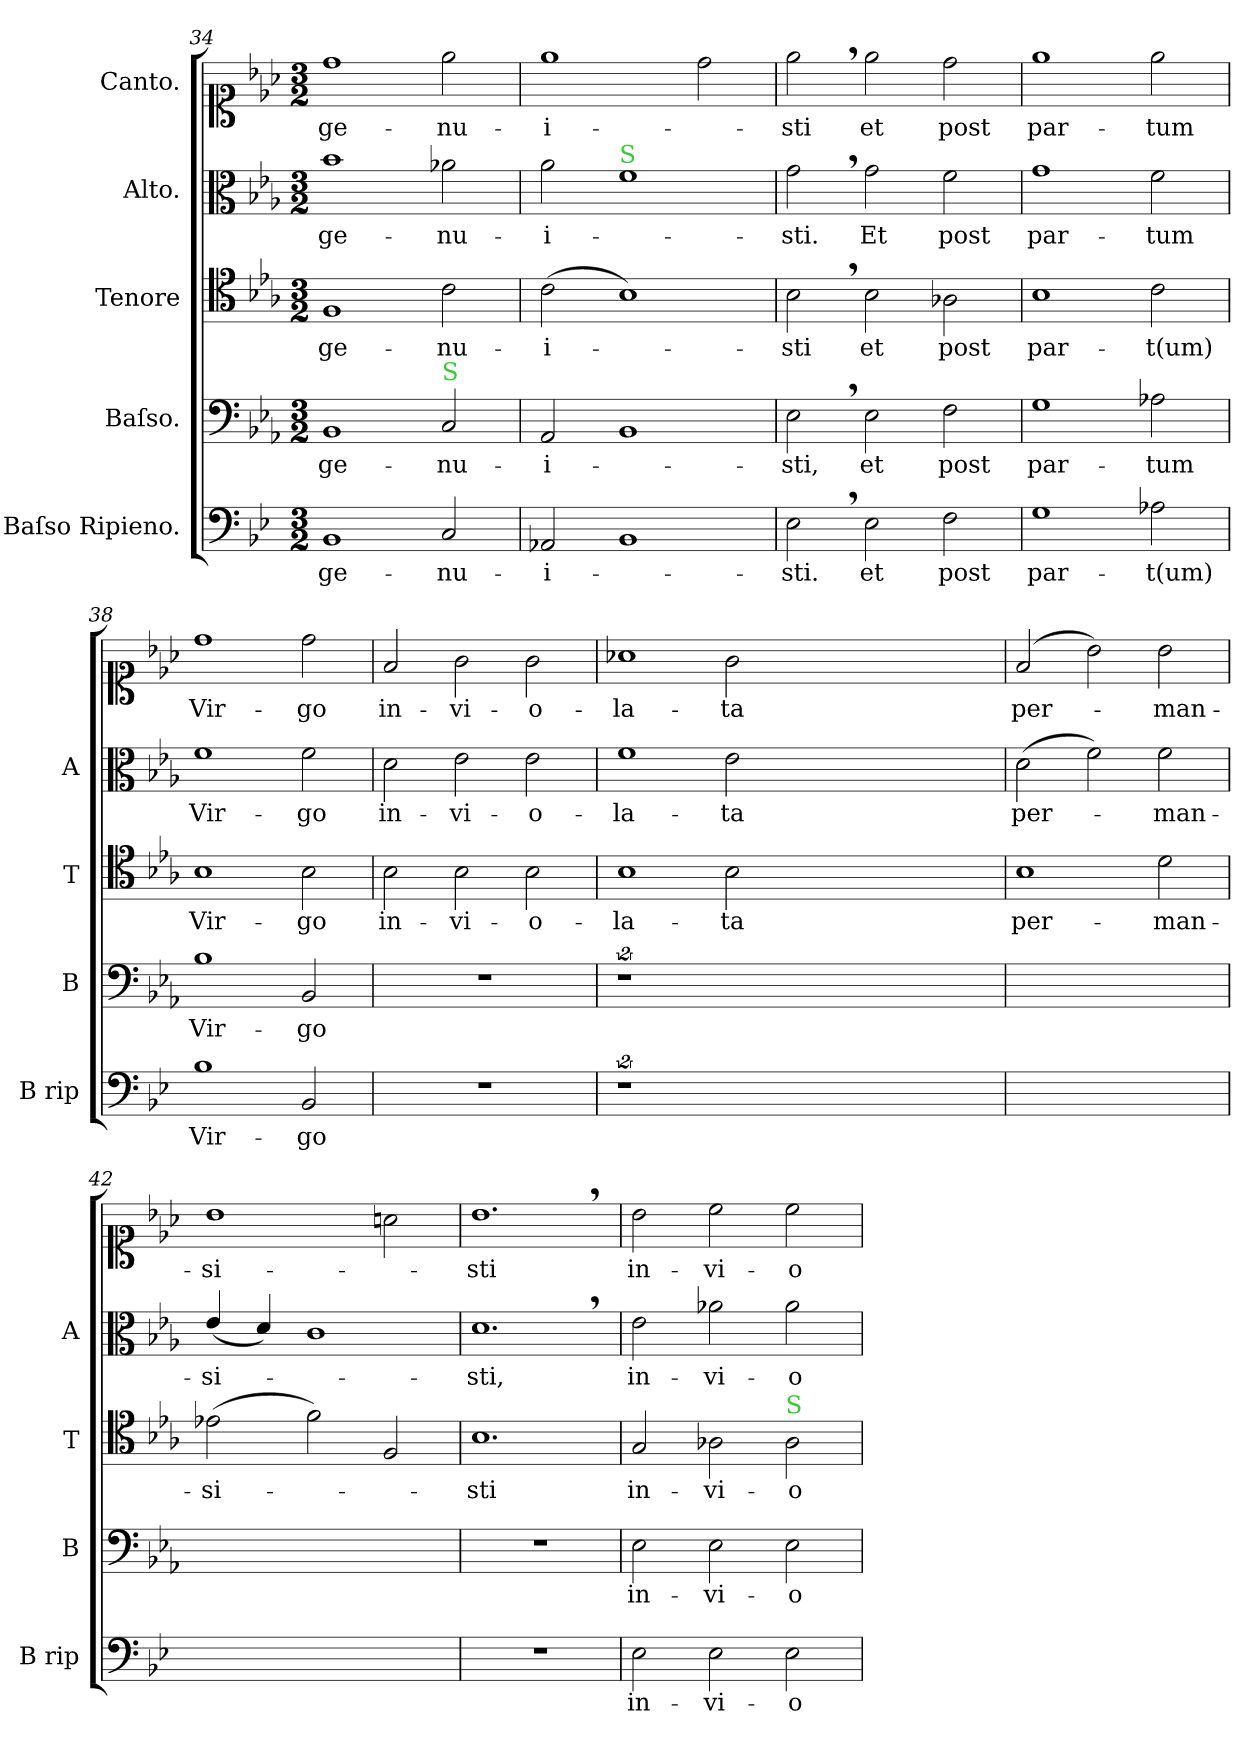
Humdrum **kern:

**kern	**text	**kern	**text	**kern	**text	**kern	**text	**kern	**text
*part5	*part5	*part4	*part4	*part3	*part3	*part2	*part2	*part1	*part1
*staff5	*staff5	*staff4	*staff4	*staff3	*staff3	*staff2	*staff2	*staff1	*staff1
*I"Baſso Ripieno.	*	*I"Baſso.	*	*I"Tenore	*	*I"Alto.	*	*I"Canto.	*
*I'B rip	*	*I'B	*	*I'T	*	*I'A	*	*	*
*clefF4	*	*clefF4	*	*clefC4	*	*clefC3	*	*clefC1	*
*k[b-e-]	*	*k[b-e-a-]	*	*k[b-e-a-]	*	*k[b-e-a-]	*	*k[b-e-a-]	*
*	*	*E-:	*	*E-:	*	*E-:	*	*E-:	*
*M3/2	*	*M3/2	*	*M3/2	*	*M3/2	*	*M3/2	*
=34	=34	=34	=34	=34	=34	=34	=34	=34	=34
1BB-	ge-	1BB-	ge-	1F	ge-	1b-	ge-	1dd	ge-
!	!	!LO:TX:a:color=limegreen:t=S	!	!	!	!	!	!	!
2C/	-nu-	2C/	-nu-	2c\	-nu-	2a-X\	-nu-	2ee-\	-nu-
=35	=35	=35	=35	=35	=35	=35	=35	=35	=35
2AA-X/	-i-	2AA-/	-i-	(2c\	-i-	2a-\	-i-	1ee-	-i-
!	!	!	!	!	!	!LO:TX:a:color=limegreen:t=S	!	!	!
1BB-	.	1BB-	.	1B-)	.	1f	.	.	.
.	.	.	.	.	.	.	.	2dd\	.
=36	=36	=36	=36	=36	=36	=36	=36	=36	=36
2E-,\	-sti.	2E-,\	-sti,	2B-,\	-sti	2g,\	-sti.	2ee-,\	-sti
2E-\	et	2E-\	et	2B-\	et	2g\	Et	2ee-\	et
2F\	post	2F\	post	2A-X\	post	2f\	post	2dd\	post
=37	=37	=37	=37	=37	=37	=37	=37	=37	=37
1G	par-	1G	par-	1B-	par-	1g	par-	1ee-	par-
2A-X\	-t(um)	2A-X\	-tum	2c\	-t(um)	2f\	-tum	2ee-\	-tum
=38	=38	=38	=38	=38	=38	=38	=38	=38	=38
1B-	Vir-	1B-	Vir-	1B-	Vir-	1f	Vir-	1dd	Vir-
2BB-/	-go	2BB-/	-go	2B-\	-go	2f\	-go	2dd\	-go
=39	=39	=39	=39	=39	=39	=39	=39	=39	=39
1.r	.	1.r	.	2B-\	in-	2d\	in-	2f/	in-
.	.	.	.	2B-\	-vi-	2e-\	-vi-	2g\	-vi-
.	.	.	.	2B-\	-o-	2e-\	-o-	2g\	-o-
=40	=40	=40	=40	=40	=40	=40	=40	=40	=40
2%9r	.	2%9r	.	1B-	-la-	1f	-la-	1a-X	-la-
.	.	.	.	2B-\	-ta	2e-\	-ta	2g\	-ta
.	.	.	.	0.ryy	.	0.ryy	.	0.ryy	.
=41	=41	=41	=41	=41	=41	=41	=41	=41	=41
1.ryy	.	1.ryy	.	1B-	per-	(2d\	per-	(2f/	per-
.	.	.	.	.	.	2f\)	.	2b-\)	.
.	.	.	.	2d\	-man-	2f\	-man-	2b-\	-man-
=42	=42	=42	=42	=42	=42	=42	=42	=42	=42
1.ryy	.	1.ryy	.	(2e-X\	-si-	(4e-/	-si-	1b-	-si-
.	.	.	.	.	.	4d/)	.	.	.
.	.	.	.	2f\)	.	1c	.	.	.
.	.	.	.	2F/	.	.	.	2an\	.
=43	=43	=43	=43	=43	=43	=43	=43	=43	=43
1.r	.	1.r	.	1.B-	-sti	1.d,	-sti,	1.b-,	-sti
=44	=44	=44	=44	=44	=44	=44	=44	=44	=44
2E-\	in-	2E-\	in-	2G/	in-	2e-\	in-	2b-\	in-
2E-\	-vi-	2E-\	-vi-	2A-X\	-vi-	2a-X\	-vi-	2cc\	-vi-
!	!	!	!	!LO:TX:a:color=limegreen:t=S	!	!	!	!	!
2E-\	-o-	2E-\	-o-	2A-\	-o-	2a-\	-o-	2cc\	-o-
=	=	=	=	=	=	=	=	=	=
*-	*-	*-	*-	*-	*-	*-	*-	*-	*-
